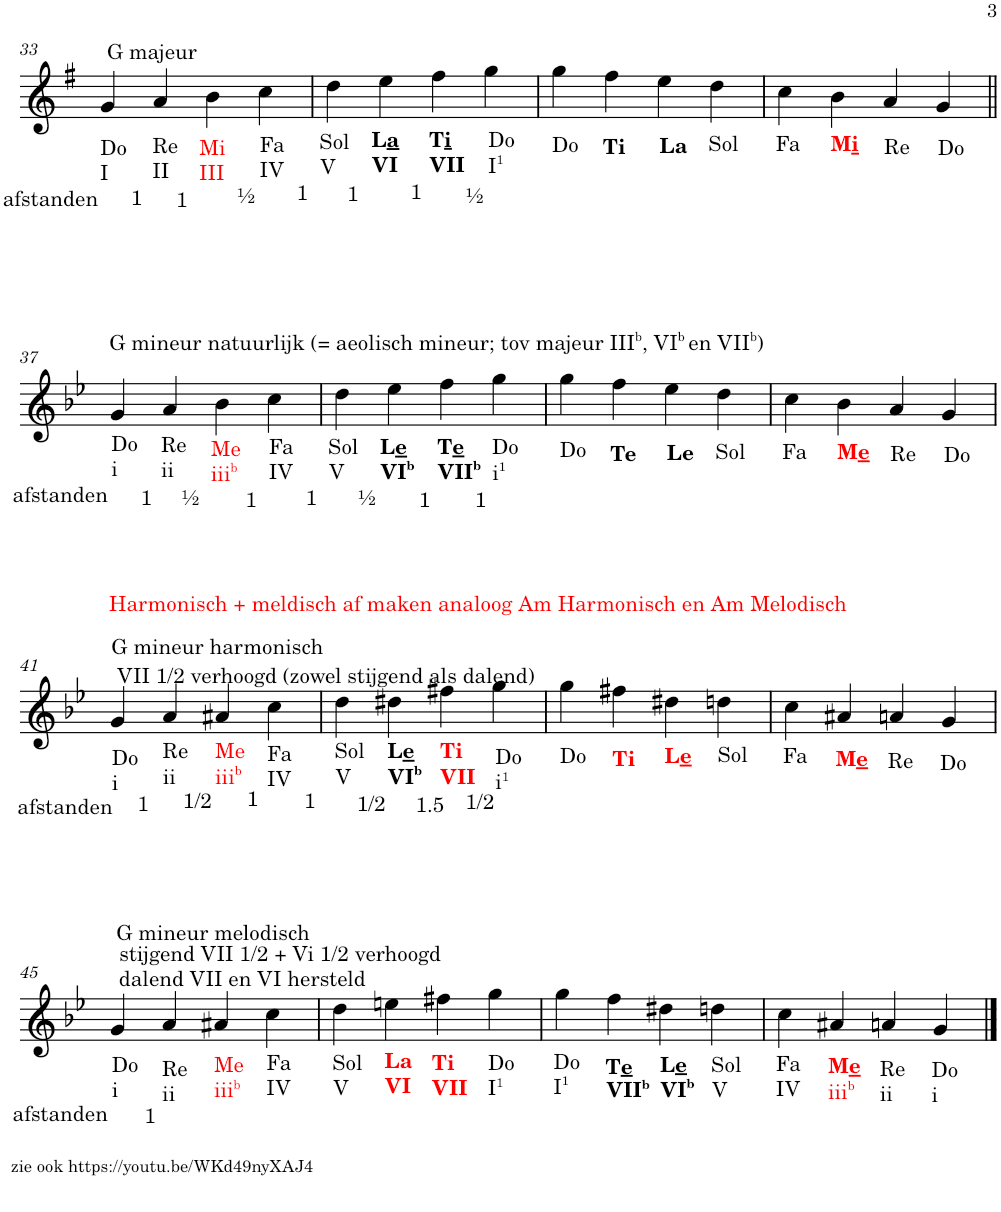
**kern
*part1
*staff1
*I"Piano
*I'Pno.
!!LO:PB:g=z
*clefG2
*k[f#]
*M4/4
=33
!LO:TX:a:t=G majeur
!LO:TX:b:t=Do
!LO:TX:b:t=I
!LO:TX:b:t=afstanden
!LO:TX:b:t=1
4g/
!LO:TX:b:t=Re
!LO:TX:b:t=II
!LO:TX:b:t=1
4a/
!LO:TX:b:color=#FF0000:t=Mi
!LO:TX:b:t=III
!LO:TX:b:t=½
4b\
!LO:TX:b:t=Fa
!LO:TX:b:t=IV
!LO:TX:b:t=1
4cc\
=34
!LO:TX:b:t=Sol
!LO:TX:b:t=V
!LO:TX:b:t=1
4dd\
!LO:TX:b:B:t=L
!LO:TX:b:t=a
!LO:TX:b:t=VI
!LO:TX:b:t=1
4ee\
!LO:TX:b:B:t=T
!LO:TX:b:t=i
!LO:TX:b:t=VII
!LO:TX:b:t=½
4ff#\
!LO:TX:b:t=Do
!LO:TX:b:t=I
!LO:TX:b:t=1
4gg\
=35
!LO:TX:b:t=Do
4gg\
!LO:TX:b:B:t=Ti
4ff#\
!LO:TX:b:B:t=La
4ee\
!LO:TX:b:t=Sol
4dd\
=36
!LO:TX:b:t=Fa
4cc\
!LO:TX:b:B:color=#FF0000:t=M
!LO:TX:b:t=i
4b\
!LO:TX:b:t=Re
4a/
!LO:TX:b:t=Do
4g/
!!LO:LB:g=z
=37||
*k[b-e-]
!LO:TX:a:t=G mineur natuurlijk (= aeolisch mineur; tov majeur III
!LO:TX:a:t=b
!LO:TX:a:t=, VI
!LO:TX:a:t=b
!LO:TX:a:t=en VII
!LO:TX:a:t=b
!LO:TX:a:t=)
!LO:TX:b:t=Do
!LO:TX:b:t=i
!LO:TX:b:t=afstanden
!LO:TX:b:t=1
4g/
!LO:TX:b:t=Re
!LO:TX:b:t=ii
!LO:TX:b:t=½
4a/
!LO:TX:b:color=#FF0000:t=Me
!LO:TX:b:t=iii
!LO:TX:b:t=b
!LO:TX:b:t=1
4b-\
!LO:TX:b:t=Fa
!LO:TX:b:t=IV
!LO:TX:b:t=1
4cc\
=38
!LO:TX:b:t=Sol
!LO:TX:b:t=V
!LO:TX:b:t=½
4dd\
!LO:TX:b:B:t=L
!LO:TX:b:t=e
!LO:TX:b:t=VI
!LO:TX:b:t=b
!LO:TX:b:t=1
4ee-\
!LO:TX:b:B:t=T
!LO:TX:b:t=e
!LO:TX:b:t=VII
!LO:TX:b:t=b
!LO:TX:b:t=1
4ff\
!LO:TX:b:t=Do
!LO:TX:b:t=i
!LO:TX:b:t=1
4gg\
=39
!LO:TX:b:t=Do
4gg\
!LO:TX:b:B:t=Te
4ff\
!LO:TX:b:B:t=Le
4ee-\
!LO:TX:b:t=Sol
4dd\
=40
!LO:TX:b:t=Fa
4cc\
!LO:TX:b:B:color=#FF0000:t=M
!LO:TX:b:t=e
4b-\
!LO:TX:b:t=Re
4a/
!LO:TX:b:t=Do
4g/
!!LO:LB:g=z
=41
!LO:TX:b:t=Do
!LO:TX:b:t=i
!LO:TX:a:t=G mineur harmonisch
!LO:TX:b:t=1
!LO:TX:b:t=afstanden
!LO:TX:a:t=VII 1/2 verhoogd (zowel stijgend als dalend)
!LO:TX:a:color=#FF0000:t=Harmonisch + meldisch af maken analoog Am Harmonisch en Am Melodisch
4g/
!LO:TX:b:t=Re
!LO:TX:b:t=ii
!LO:TX:b:t=1/2
4a/
!LO:TX:b:color=#FF0000:t=Me
!LO:TX:b:t=iii
!LO:TX:b:t=b
!LO:TX:b:t=1
4a#X/
!LO:TX:b:t=Fa
!LO:TX:b:t=IV
!LO:TX:b:t=1
4cc\
=42
!LO:TX:b:t=Sol
!LO:TX:b:t=V
!LO:TX:b:t=1/2
4dd\
!LO:TX:b:B:t=L
!LO:TX:b:t=e
!LO:TX:b:t=VI
!LO:TX:b:t=b
!LO:TX:b:t=1.5
4dd#X\
!LO:TX:b:B:color=#FF0000:t=Ti
!LO:TX:b:t=VII
!LO:TX:b:t=1/2
4ff#X\
!LO:TX:b:t=Do
!LO:TX:b:t=i
!LO:TX:b:t=1
4gg\
=43
!LO:TX:b:t=Do
4gg\
!LO:TX:b:B:color=#FF0000:t=Ti
4ff#X\
!LO:TX:b:B:color=#FF0000:t=L
!LO:TX:b:t=e
4dd#X\
!LO:TX:b:t=Sol
4ddn\
=44
!LO:TX:b:t=Fa
4cc\
!LO:TX:b:B:color=#FF0000:t=M
!LO:TX:b:t=e
4a#X/
!LO:TX:b:t=Re
4an/
!LO:TX:b:t=Do
4g/
!!LO:LB:g=z
=45
!LO:TX:a:t=G mineur melodisch
!LO:TX:b:t=Do
!LO:TX:b:t=i
!LO:TX:a:t=stijgend VII 1/2 + Vi 1/2 verhoogd
!LO:TX:a:t=dalend VII en VI hersteld
!LO:TX:b:t=1
!LO:TX:b:t=afstanden
!LO:TX:b:t=zie ook https&colon;//youtu.be/WKd49nyXAJ4
4g/
!LO:TX:b:t=Re
!LO:TX:b:t=ii
4a/
!LO:TX:b:color=#FF0000:t=Me
!LO:TX:b:t=iii
!LO:TX:b:t=b
4a#X/
!LO:TX:b:t=Fa
!LO:TX:b:t=IV
4cc\
=46
!LO:TX:b:t=Sol
!LO:TX:b:t=V
4dd\
!LO:TX:b:B:color=#FF0000:t=La
!LO:TX:b:t=VI
4een\
!LO:TX:b:B:color=#FF0000:t=Ti
!LO:TX:b:t=VII
4ff#X\
!LO:TX:b:t=Do
!LO:TX:b:t=I
!LO:TX:b:t=1
4gg\
=47
!LO:TX:b:t=Do
!LO:TX:b:t=I
!LO:TX:b:t=1
4gg\
!LO:TX:b:B:t=T
!LO:TX:b:t=e
!LO:TX:b:B:t=VII
!LO:TX:b:t=b
4ff\
!LO:TX:b:B:t=L
!LO:TX:b:t=e
!LO:TX:b:t=VI
!LO:TX:b:t=b
4dd#X\
!LO:TX:b:t=Sol
!LO:TX:b:t=V
4ddn\
=48
!LO:TX:b:t=Fa
!LO:TX:b:t=IV
4cc\
!LO:TX:b:B:color=#FF0000:t=M
!LO:TX:b:t=e
!LO:TX:b:t=iii
!LO:TX:b:t=b
4a#X/
!LO:TX:b:t=Re
!LO:TX:b:t=ii
4an/
!LO:TX:b:t=Do
!LO:TX:b:t=i
4g/
==
*-
